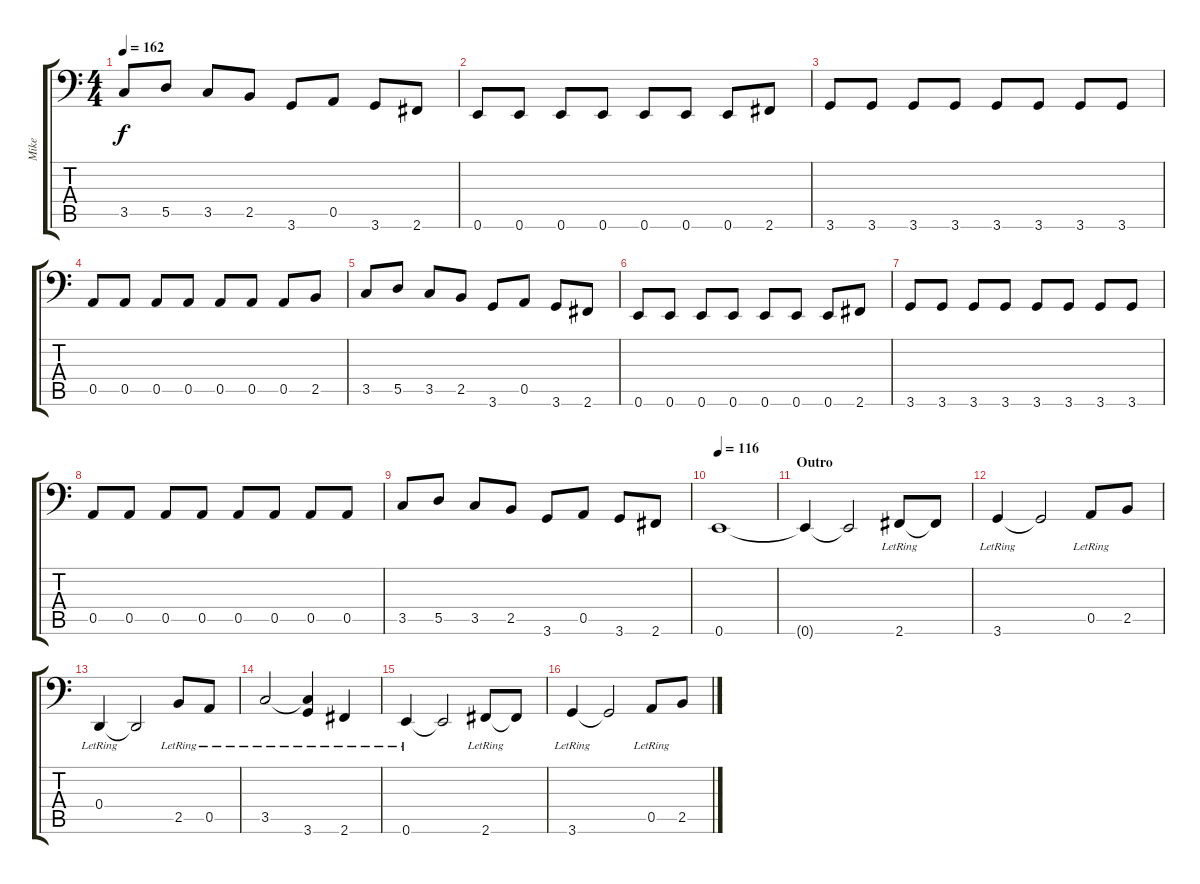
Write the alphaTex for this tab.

\track ("Mike" "Mike") {instrument electricbasspick}
\staff {score tabs}
\tuning (E4 B3 G1 D1 A1 E1) {hide}
\ts (4 4)
\tempo 162
\clef f4
\ks c
3.5.8{dy f} 5.5.8 3.5.8 2.5.8 3.6.8 0.5.8 3.6.8 2.6.8 |
0.6.8 0.6.8 0.6.8 0.6.8 0.6.8 0.6.8 0.6.8 2.6.8 |
3.6.8 3.6.8 3.6.8 3.6.8 3.6.8 3.6.8 3.6.8 3.6.8 |
0.5.8 0.5.8 0.5.8 0.5.8 0.5.8 0.5.8 0.5.8 2.5.8 |
3.5.8 5.5.8 3.5.8 2.5.8 3.6.8 0.5.8 3.6.8 2.6.8 |
0.6.8 0.6.8 0.6.8 0.6.8 0.6.8 0.6.8 0.6.8 2.6.8 |
3.6.8 3.6.8 3.6.8 3.6.8 3.6.8 3.6.8 3.6.8 3.6.8 |
0.5.8 0.5.8 0.5.8 0.5.8 0.5.8 0.5.8 0.5.8 0.5.8 |
3.5.8 5.5.8 3.5.8 2.5.8 3.6.8 0.5.8 3.6.8 2.6.8 |
\tempo 116
0.6.1 |
\section ("" "Outro")
0.6{t}.4 0.6{t}.2 2.6{lr}.8 2.6{t}.8 |
3.6{lr}.4 3.6{t}.2 0.5{lr}.8 2.5.8 |
0.4{lr}.4 0.4{t}.2 2.5{lr}.8 0.5{lr}.8 |
3.5{lr}.2 (3.5{t} 3.6{lr}).4 2.6{lr}.4 |
0.6{lr}.4 0.6{t}.2 2.6{lr}.8 2.6{t}.8 |
3.6{lr}.4 3.6{t}.2 0.5{lr}.8 2.5.8
